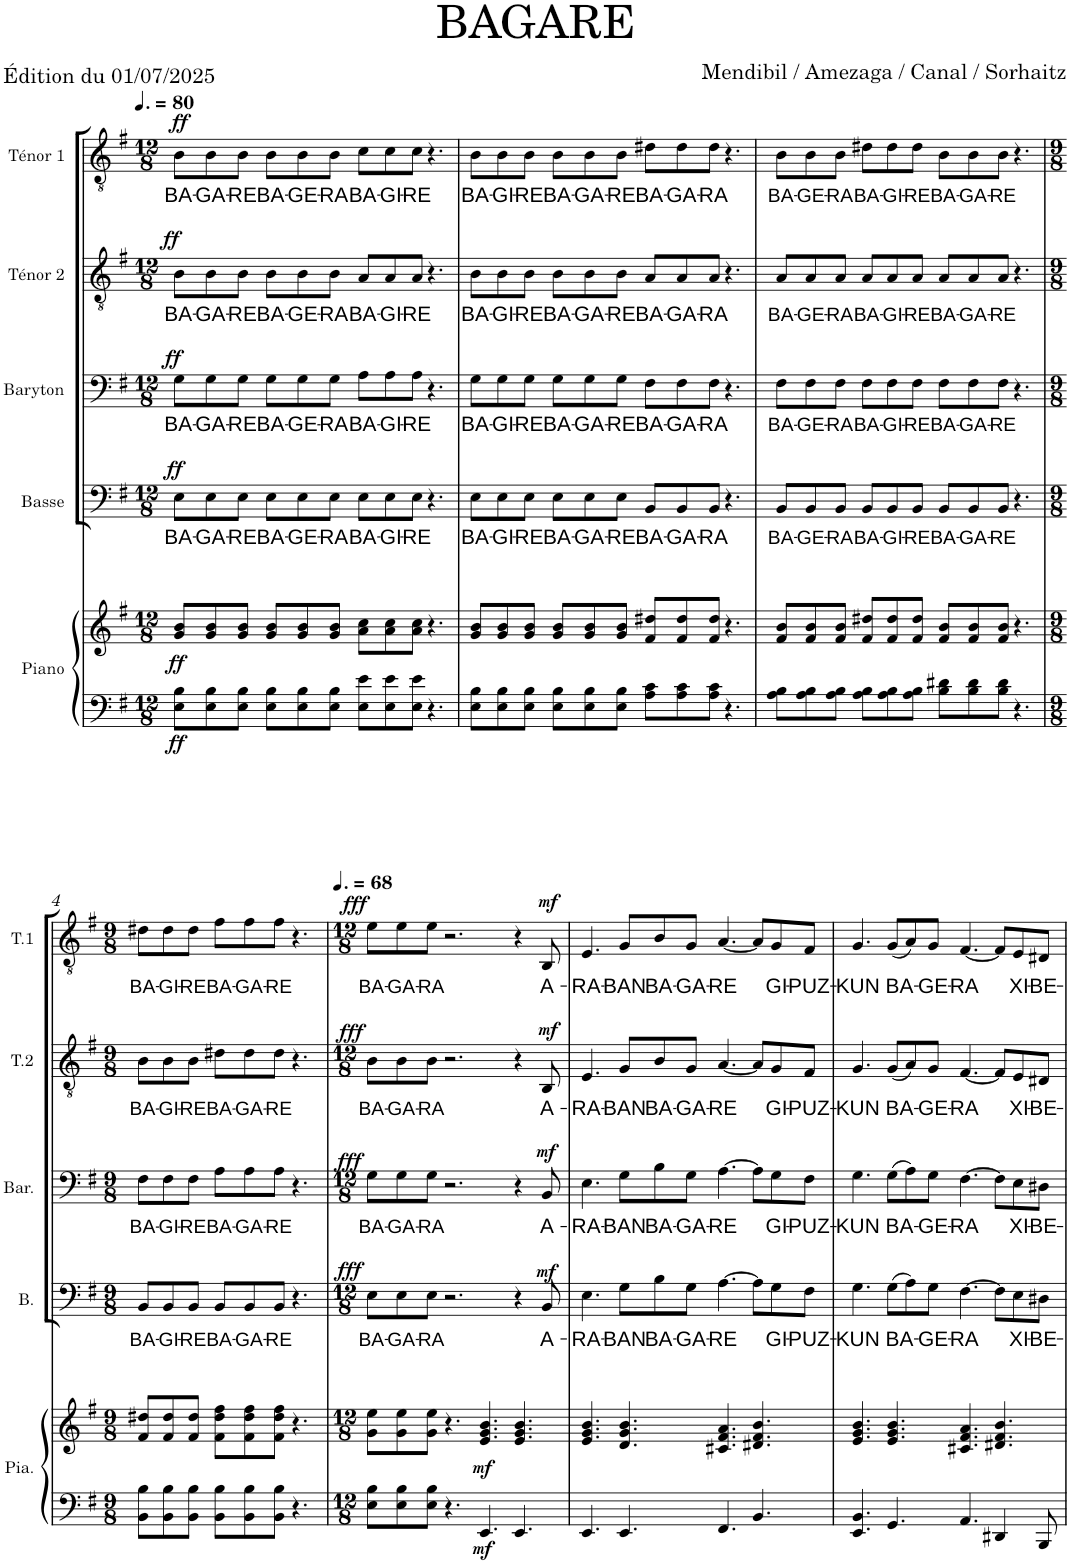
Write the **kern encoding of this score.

**kern	**kern	**dynam	**kern	**text	**dynam	**kern	**text	**dynam	**kern	**text	**dynam	**kern	**text	**dynam
*part5	*part5	*part5	*part4	*part4	*part4	*part3	*part3	*part3	*part2	*part2	*part2	*part1	*part1	*part1
*staff6	*staff5	*staff5/6	*staff4	*staff4	*staff4	*staff3	*staff3	*staff3	*staff2	*staff2	*staff2	*staff1	*staff1	*staff1
*I"Piano	*	*	*I"Basse	*	*	*I"Baryton	*	*	*I"Ténor 2	*	*	*I"Ténor 1	*	*
*I'Pia.	*	*	*I'B.	*	*	*I'Bar.	*	*	*I'T.2	*	*	*I'T.1	*	*
*clefF4	*clefG2	*	*clefF4	*	*	*clefF4	*	*	*clefGv2	*	*	*clefGv2	*	*
*k[f#]	*k[f#]	*	*k[f#]	*	*	*k[f#]	*	*	*k[f#]	*	*	*k[f#]	*	*
*M12/8	*M12/8	*	*M12/8	*	*	*M12/8	*	*	*M12/8	*	*	*M12/8	*	*
*MM120	*MM120	*	*MM120	*	*	*MM120	*	*	*MM120	*	*	*MM120	*	*
=1	=1	=1	=1	=1	=1	=1	=1	=1	=1	=1	=1	=1	=1	=1
!	!	!LO:DY:b=2	!	!LO:LY:b	!	!	!LO:LY:b	!	!	!LO:LY:b	!	!	!LO:LY:b	!
!	!	!LO:DY:n=1:b	!	!	!LO:DY:a	!	!	!LO:DY:a	!	!	!LO:DY:a	!	!	!LO:DY:a
8E\ 8B\L	8g/ 8b/L	ff ff	8E\L	BA-	ff	8G\L	BA-	ff	8B\L	BA-	ff	8B\L	BA-	ff
!	!	!	!	!LO:LY:b	!	!	!LO:LY:b	!	!	!LO:LY:b	!	!	!LO:LY:b	!
8E\ 8B\	8g/ 8b/	.	8E\	-GA-	.	8G\	-GA-	.	8B\	-GA-	.	8B\	-GA-	.
!	!	!	!	!LO:LY:b	!	!	!LO:LY:b	!	!	!LO:LY:b	!	!	!LO:LY:b	!
8E\ 8B\J	8g/ 8b/J	.	8E\J	-RE	.	8G\J	-RE	.	8B\J	-RE	.	8B\J	-RE	.
!	!	!	!	!LO:LY:b	!	!	!LO:LY:b	!	!	!LO:LY:b	!	!	!LO:LY:b	!
8E\ 8B\L	8g/ 8b/L	.	8E\L	BA-	.	8G\L	BA-	.	8B\L	BA-	.	8B\L	BA-	.
!	!	!	!	!LO:LY:b	!	!	!LO:LY:b	!	!	!LO:LY:b	!	!	!LO:LY:b	!
8E\ 8B\	8g/ 8b/	.	8E\	-GE-	.	8G\	-GE-	.	8B\	-GE-	.	8B\	-GE-	.
!	!	!	!	!LO:LY:b	!	!	!LO:LY:b	!	!	!LO:LY:b	!	!	!LO:LY:b	!
8E\ 8B\J	8g/ 8b/J	.	8E\J	-RA	.	8G\J	-RA	.	8B\J	-RA	.	8B\J	-RA	.
!	!	!	!	!LO:LY:b	!	!	!LO:LY:b	!	!	!LO:LY:b	!	!	!LO:LY:b	!
8E\ 8e\L	8a\ 8cc\L	.	8E\L	BA-	.	8A\L	BA-	.	8A/L	BA-	.	8c\L	BA-	.
!	!	!	!	!LO:LY:b	!	!	!LO:LY:b	!	!	!LO:LY:b	!	!	!LO:LY:b	!
8E\ 8e\	8a\ 8cc\	.	8E\	-GI-	.	8A\	-GI-	.	8A/	-GI-	.	8c\	-GI-	.
!	!	!	!	!LO:LY:b	!	!	!LO:LY:b	!	!	!LO:LY:b	!	!	!LO:LY:b	!
8E\ 8e\J	8a\ 8cc\J	.	8E\J	-RE	.	8A\J	-RE	.	8A/J	-RE	.	8c\J	-RE	.
4.r	4.r	.	4.r	.	.	4.r	.	.	4.r	.	.	4.r	.	.
=2	=2	=2	=2	=2	=2	=2	=2	=2	=2	=2	=2	=2	=2	=2
!	!	!	!	!LO:LY:b	!	!	!LO:LY:b	!	!	!LO:LY:b	!	!	!LO:LY:b	!
8E\ 8B\L	8g/ 8b/L	.	8E\L	BA-	.	8G\L	BA-	.	8B\L	BA-	.	8B\L	BA-	.
!	!	!	!	!LO:LY:b	!	!	!LO:LY:b	!	!	!LO:LY:b	!	!	!LO:LY:b	!
8E\ 8B\	8g/ 8b/	.	8E\	-GI-	.	8G\	-GI-	.	8B\	-GI-	.	8B\	-GI-	.
!	!	!	!	!LO:LY:b	!	!	!LO:LY:b	!	!	!LO:LY:b	!	!	!LO:LY:b	!
8E\ 8B\J	8g/ 8b/J	.	8E\J	-RE	.	8G\J	-RE	.	8B\J	-RE	.	8B\J	-RE	.
!	!	!	!	!LO:LY:b	!	!	!LO:LY:b	!	!	!LO:LY:b	!	!	!LO:LY:b	!
8E\ 8B\L	8g/ 8b/L	.	8E\L	BA-	.	8G\L	BA-	.	8B\L	BA-	.	8B\L	BA-	.
!	!	!	!	!LO:LY:b	!	!	!LO:LY:b	!	!	!LO:LY:b	!	!	!LO:LY:b	!
8E\ 8B\	8g/ 8b/	.	8E\	-GA-	.	8G\	-GA-	.	8B\	-GA-	.	8B\	-GA-	.
!	!	!	!	!LO:LY:b	!	!	!LO:LY:b	!	!	!LO:LY:b	!	!	!LO:LY:b	!
8E\ 8B\J	8g/ 8b/J	.	8E\J	-RE	.	8G\J	-RE	.	8B\J	-RE	.	8B\J	-RE	.
!	!	!	!	!LO:LY:b	!	!	!LO:LY:b	!	!	!LO:LY:b	!	!	!LO:LY:b	!
8A\ 8c\L	8f#/ 8dd#X/L	.	8BB/L	BA-	.	8F#\L	BA-	.	8A/L	BA-	.	8d#X\L	BA-	.
!	!	!	!	!LO:LY:b	!	!	!LO:LY:b	!	!	!LO:LY:b	!	!	!LO:LY:b	!
8A\ 8c\	8f#/ 8dd#/	.	8BB/	-GA-	.	8F#\	-GA-	.	8A/	-GA-	.	8d#\	-GA-	.
!	!	!	!	!LO:LY:b	!	!	!LO:LY:b	!	!	!LO:LY:b	!	!	!LO:LY:b	!
8A\ 8c\J	8f#/ 8dd#/J	.	8BB/J	-RA	.	8F#\J	-RA	.	8A/J	-RA	.	8d#\J	-RA	.
4.r	4.r	.	4.r	.	.	4.r	.	.	4.r	.	.	4.r	.	.
=3	=3	=3	=3	=3	=3	=3	=3	=3	=3	=3	=3	=3	=3	=3
!	!	!	!	!LO:LY:b	!	!	!LO:LY:b	!	!	!LO:LY:b	!	!	!LO:LY:b	!
8A\ 8B\L	8f#/ 8b/L	.	8BB/L	BA-	.	8F#\L	BA-	.	8A/L	BA-	.	8B\L	BA-	.
!	!	!	!	!LO:LY:b	!	!	!LO:LY:b	!	!	!LO:LY:b	!	!	!LO:LY:b	!
8A\ 8B\	8f#/ 8b/	.	8BB/	-GE-	.	8F#\	-GE-	.	8A/	-GE-	.	8B\	-GE-	.
!	!	!	!	!LO:LY:b	!	!	!LO:LY:b	!	!	!LO:LY:b	!	!	!LO:LY:b	!
8A\ 8B\J	8f#/ 8b/J	.	8BB/J	-RA	.	8F#\J	-RA	.	8A/J	-RA	.	8B\J	-RA	.
!	!	!	!	!LO:LY:b	!	!	!LO:LY:b	!	!	!LO:LY:b	!	!	!LO:LY:b	!
8A\ 8B\L	8f#/ 8dd#X/L	.	8BB/L	BA-	.	8F#\L	BA-	.	8A/L	BA-	.	8d#X\L	BA-	.
!	!	!	!	!LO:LY:b	!	!	!LO:LY:b	!	!	!LO:LY:b	!	!	!LO:LY:b	!
8A\ 8B\	8f#/ 8dd#/	.	8BB/	-GI-	.	8F#\	-GI-	.	8A/	-GI-	.	8d#\	-GI-	.
!	!	!	!	!LO:LY:b	!	!	!LO:LY:b	!	!	!LO:LY:b	!	!	!LO:LY:b	!
8A\ 8B\J	8f#/ 8dd#/J	.	8BB/J	-RE	.	8F#\J	-RE	.	8A/J	-RE	.	8d#\J	-RE	.
!	!	!	!	!LO:LY:b	!	!	!LO:LY:b	!	!	!LO:LY:b	!	!	!LO:LY:b	!
8B\ 8d#X\L	8f#/ 8b/L	.	8BB/L	BA-	.	8F#\L	BA-	.	8A/L	BA-	.	8B\L	BA-	.
!	!	!	!	!LO:LY:b	!	!	!LO:LY:b	!	!	!LO:LY:b	!	!	!LO:LY:b	!
8B\ 8d#\	8f#/ 8b/	.	8BB/	-GA-	.	8F#\	-GA-	.	8A/	-GA-	.	8B\	-GA-	.
!	!	!	!	!LO:LY:b	!	!	!LO:LY:b	!	!	!LO:LY:b	!	!	!LO:LY:b	!
8B\ 8d#\J	8f#/ 8b/J	.	8BB/J	-RE	.	8F#\J	-RE	.	8A/J	-RE	.	8B\J	-RE	.
4.r	4.r	.	4.r	.	.	4.r	.	.	4.r	.	.	4.r	.	.
!!LO:LB:g=z
=4	=4	=4	=4	=4	=4	=4	=4	=4	=4	=4	=4	=4	=4	=4
*M9/8	*M9/8	*	*M9/8	*	*	*M9/8	*	*	*M9/8	*	*	*M9/8	*	*
!	!	!	!	!LO:LY:b	!	!	!LO:LY:b	!	!	!LO:LY:b	!	!	!LO:LY:b	!
8BB\ 8B\L	8f#/ 8dd#X/L	.	8BB/L	BA-	.	8F#\L	BA-	.	8B\L	BA-	.	8d#X\L	BA-	.
!	!	!	!	!LO:LY:b	!	!	!LO:LY:b	!	!	!LO:LY:b	!	!	!LO:LY:b	!
8BB\ 8B\	8f#/ 8dd#/	.	8BB/	-GI-	.	8F#\	-GI-	.	8B\	-GI-	.	8d#\	-GI-	.
!	!	!	!	!LO:LY:b	!	!	!LO:LY:b	!	!	!LO:LY:b	!	!	!LO:LY:b	!
8BB\ 8B\J	8f#/ 8dd#/J	.	8BB/J	-RE	.	8F#\J	-RE	.	8B\J	-RE	.	8d#\J	-RE	.
!	!	!	!	!LO:LY:b	!	!	!LO:LY:b	!	!	!LO:LY:b	!	!	!LO:LY:b	!
8BB\ 8B\L	8f#\ 8dd#\ 8ff#\L	.	8BB/L	BA-	.	8A\L	BA-	.	8d#X\L	BA-	.	8f#\L	BA-	.
!	!	!	!	!LO:LY:b	!	!	!LO:LY:b	!	!	!LO:LY:b	!	!	!LO:LY:b	!
8BB\ 8B\	8f#\ 8dd#\ 8ff#\	.	8BB/	-GA-	.	8A\	-GA-	.	8d#\	-GA-	.	8f#\	-GA-	.
!	!	!	!	!LO:LY:b	!	!	!LO:LY:b	!	!	!LO:LY:b	!	!	!LO:LY:b	!
8BB\ 8B\J	8f#\ 8dd#\ 8ff#\J	.	8BB/J	-RE	.	8A\J	-RE	.	8d#\J	-RE	.	8f#\J	-RE	.
4.r	4.r	.	4.r	.	.	4.r	.	.	4.r	.	.	4.r	.	.
=5	=5	=5	=5	=5	=5	=5	=5	=5	=5	=5	=5	=5	=5	=5
*M12/8	*M12/8	*	*M12/8	*	*	*M12/8	*	*	*M12/8	*	*	*M12/8	*	*
*	*	*	*	*	*	*	*	*	*	*	*	*MM102	*	*
!	!	!	!	!LO:LY:b	!LO:DY:a	!	!LO:LY:b	!LO:DY:b	!	!LO:LY:b	!LO:DY:a	!	!LO:LY:b	!LO:DY:a
8E\ 8B\L	8g\ 8ee\L	.	8E\L	BA-	fff	8G\L	BA-	fff	8B\L	BA-	fff	8e\L	BA-	fff
!	!	!	!	!LO:LY:b	!	!	!LO:LY:b	!	!	!LO:LY:b	!	!	!LO:LY:b	!
8E\ 8B\	8g\ 8ee\	.	8E\	-GA-	.	8G\	-GA-	.	8B\	-GA-	.	8e\	-GA-	.
!	!	!	!	!LO:LY:b	!	!	!LO:LY:b	!	!	!LO:LY:b	!	!	!LO:LY:b	!
8E\ 8B\J	8g\ 8ee\J	.	8E\J	-RA	.	8G\J	-RA	.	8B\J	-RA	.	8e\J	-RA	.
4.r	4.r	.	2.r	.	.	2.r	.	.	2.r	.	.	2.r	.	.
!	!	!LO:DY:b=2	!	!	!	!	!	!	!	!	!	!	!	!
!	!	!LO:DY:n=1:b	!	!	!	!	!	!	!	!	!	!	!	!
4.EE/	4.e/ 4.g/ 4.b/	mf mf	.	.	.	.	.	.	.	.	.	.	.	.
4.EE/	4.e/ 4.g/ 4.b/	.	4r	.	.	4r	.	.	4r	.	.	4r	.	.
!	!	!	!	!LO:LY:b	!LO:DY:b	!	!LO:LY:b	!LO:DY:a	!	!LO:LY:b	!LO:DY:a	!	!LO:LY:b	!LO:DY:a
.	.	.	8BB/	A-	mf	8BB/	A-	mf	8BB/	A-	mf	8BB/	A-	mf
=6	=6	=6	=6	=6	=6	=6	=6	=6	=6	=6	=6	=6	=6	=6
!	!	!	!	!LO:LY:b	!	!	!LO:LY:b	!	!	!LO:LY:b	!	!	!LO:LY:b	!
4.EE/	4.e/ 4.g/ 4.b/	.	4.E\	-RA-	.	4.E\	-RA-	.	4.E/	-RA-	.	4.E/	-RA-	.
!	!	!	!	!LO:LY:b	!	!	!LO:LY:b	!	!	!LO:LY:b	!	!	!LO:LY:b	!
4.EE/	4.d/ 4.g/ 4.b/	.	8G\L	-BAN	.	8G\L	-BAN	.	8G/L	-BAN	.	8G/L	-BAN	.
!	!	!	!	!LO:LY:b	!	!	!LO:LY:b	!	!	!LO:LY:b	!	!	!LO:LY:b	!
.	.	.	8B\	BA-	.	8B\	BA-	.	8B/	BA-	.	8B/	BA-	.
!	!	!	!	!LO:LY:b	!	!	!LO:LY:b	!	!	!LO:LY:b	!	!	!LO:LY:b	!
.	.	.	8G\J	-GA-	.	8G\J	-GA-	.	8G/J	-GA-	.	8G/J	-GA-	.
!	!	!	!	!LO:LY:b	!	!	!LO:LY:b	!	!	!LO:LY:b	!	!	!LO:LY:b	!
4.FF#/	4.c#X/ 4.f#/ 4.a/	.	[4.A\	-RE	.	[4.A\	-RE	.	[4.A/	-RE	.	[4.A/	-RE	.
4.BB/	4.d#X/ 4.f#/ 4.b/	.	8A\L]	.	.	8A\L]	.	.	8A/L]	.	.	8A/L]	.	.
!	!	!	!	!LO:LY:b	!	!	!LO:LY:b	!	!	!LO:LY:b	!	!	!LO:LY:b	!
.	.	.	8G\	GI-	.	8G\	GI-	.	8G/	GI-	.	8G/	GI-	.
!	!	!	!	!LO:LY:b	!	!	!LO:LY:b	!	!	!LO:LY:b	!	!	!LO:LY:b	!
.	.	.	8F#\J	-PUZ-	.	8F#\J	-PUZ-	.	8F#/J	-PUZ-	.	8F#/J	-PUZ-	.
=7	=7	=7	=7	=7	=7	=7	=7	=7	=7	=7	=7	=7	=7	=7
!	!	!	!	!LO:LY:b	!	!	!LO:LY:b	!	!	!LO:LY:b	!	!	!LO:LY:b	!
4.EE/ 4.BB/	4.e/ 4.g/ 4.b/	.	4.G\	-KUN	.	4.G\	-KUN	.	4.G/	-KUN	.	4.G/	-KUN	.
!	!	!	!	!LO:LY:b	!	!	!LO:LY:b	!	!	!LO:LY:b	!	!	!LO:LY:b	!
4.GG/	4.e/ 4.g/ 4.b/	.	(8G\L	BA-	.	(8G\L	BA-	.	(8G/L	BA-	.	(8G/L	BA-	.
.	.	.	8A\)	.	.	8A\)	.	.	8A/)	.	.	8A/)	.	.
!	!	!	!	!LO:LY:b	!	!	!LO:LY:b	!	!	!LO:LY:b	!	!	!LO:LY:b	!
.	.	.	8G\J	-GE-	.	8G\J	-GE-	.	8G/J	-GE-	.	8G/J	-GE-	.
!	!	!	!	!LO:LY:b	!	!	!LO:LY:b	!	!	!LO:LY:b	!	!	!LO:LY:b	!
4.AA/	4.c#X/ 4.f#/ 4.a/	.	[4.F#\	-RA	.	[4.F#\	-RA	.	[4.F#/	-RA	.	[4.F#/	-RA	.
4DD#X/	4.d#X/ 4.f#/ 4.b/	.	8F#\L]	.	.	8F#\L]	.	.	8F#/L]	.	.	8F#/L]	.	.
!	!	!	!	!LO:LY:b	!	!	!LO:LY:b	!	!	!LO:LY:b	!	!	!LO:LY:b	!
.	.	.	8E\	XI-	.	8E\	XI-	.	8E/	XI-	.	8E/	XI-	.
!	!	!	!	!LO:LY:b	!	!	!LO:LY:b	!	!	!LO:LY:b	!	!	!LO:LY:b	!
8BBB/	.	.	8D#X\J	-BE-	.	8D#X\J	-BE-	.	8D#X/J	-BE-	.	8D#X/J	-BE-	.
=	=	=	=	=	=	=	=	=	=	=	=	=	=	=
*-	*-	*-	*-	*-	*-	*-	*-	*-	*-	*-	*-	*-	*-	*-
